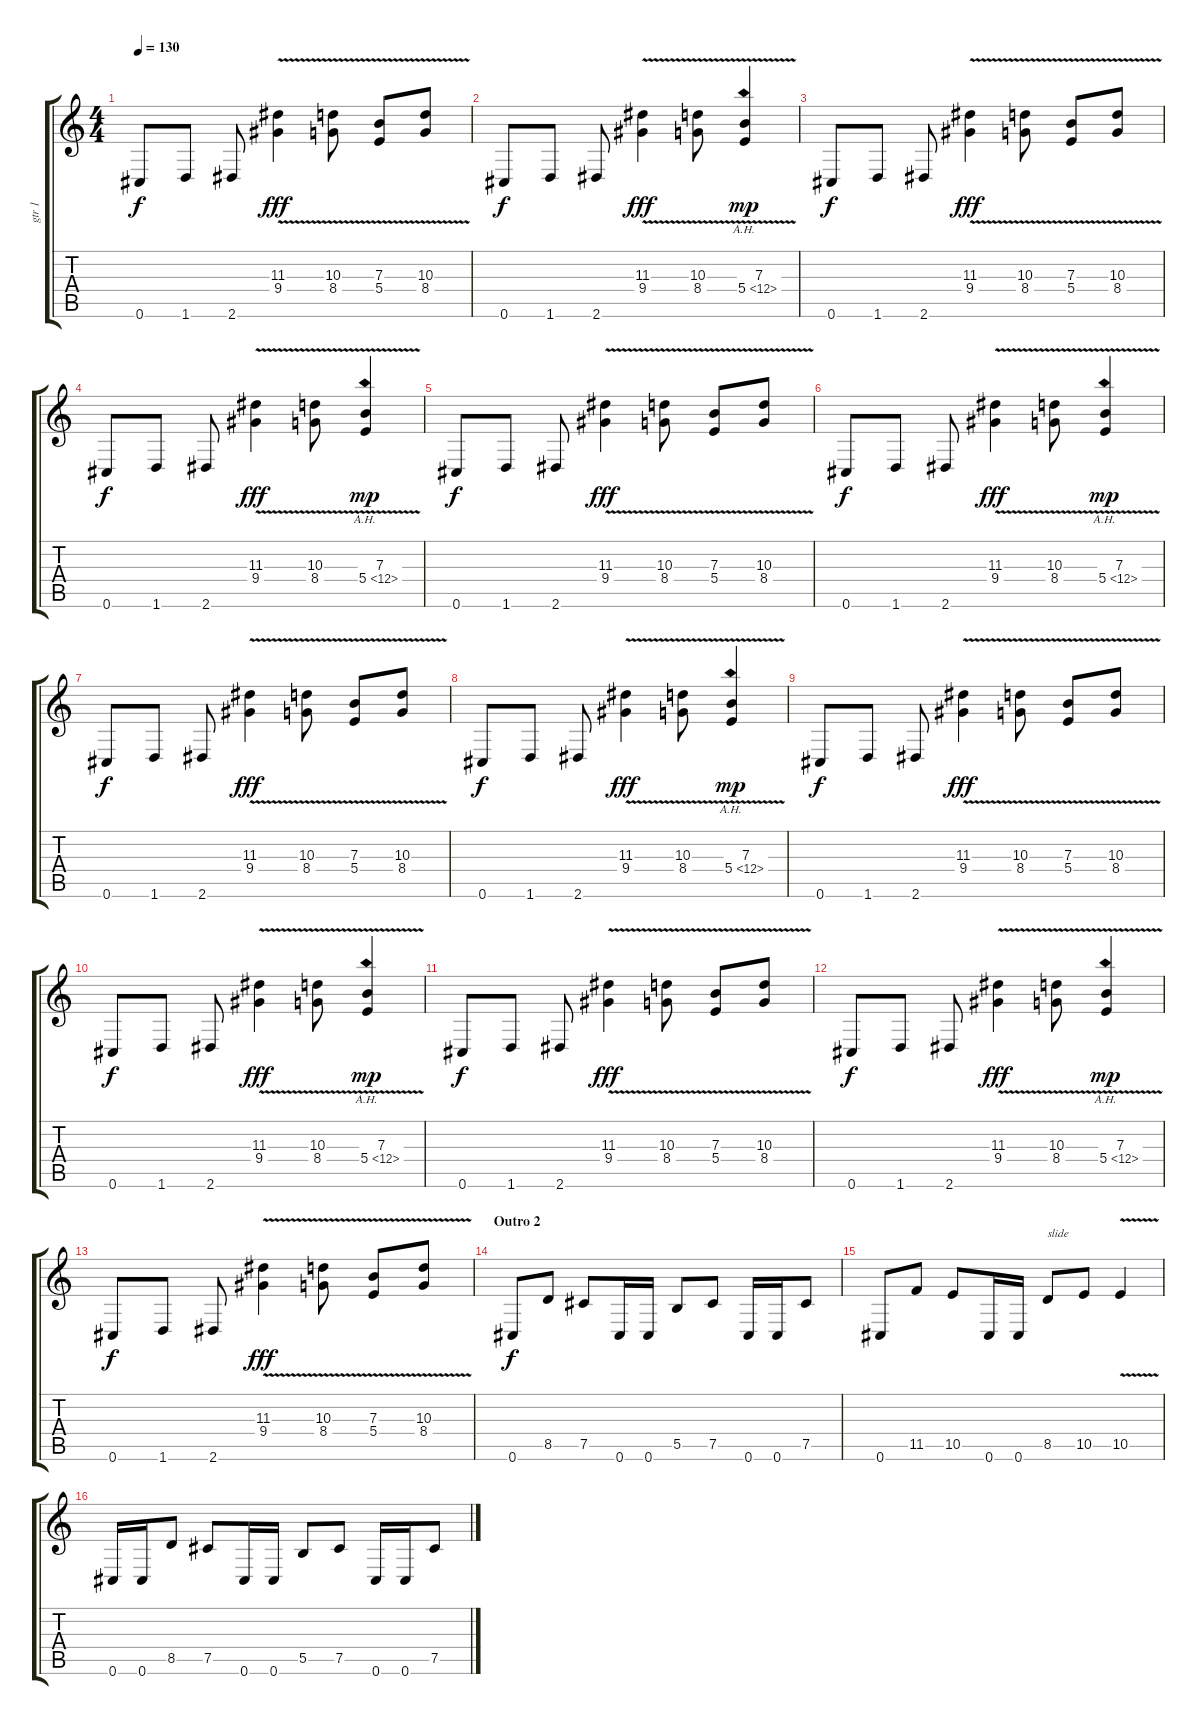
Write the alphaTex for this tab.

\track ("gtr 1" "gtr 1") {instrument distortionguitar}
\staff {score tabs}
\tuning (Db4 Ab3 E3 B2 Gb2 Db2) {hide}
\ts (4 4)
\tempo 130
\clef g2
\ks c
0.6.8{dy f} 1.6.8 2.6.8 (11.3{v} 9.4).4{dy fff} (10.3{v} 8.4).8 (7.3{v} 5.4).8 (10.3{v} 8.4).8 |
0.6.8{dy f} 1.6.8 2.6.8 (11.3{v} 9.4).4{dy fff} (10.3{v} 8.4).8 (7.3{v} 5.4{ah 7 v}).4{dy mp} |
0.6.8{dy f} 1.6.8 2.6.8 (11.3{v} 9.4).4{dy fff} (10.3{v} 8.4).8 (7.3{v} 5.4).8 (10.3{v} 8.4).8 |
0.6.8{dy f} 1.6.8 2.6.8 (11.3{v} 9.4).4{dy fff} (10.3{v} 8.4).8 (7.3{v} 5.4{ah 7 v}).4{dy mp} |
0.6.8{dy f} 1.6.8 2.6.8 (11.3{v} 9.4).4{dy fff} (10.3{v} 8.4).8 (7.3{v} 5.4).8 (10.3{v} 8.4).8 |
0.6.8{dy f} 1.6.8 2.6.8 (11.3{v} 9.4).4{dy fff} (10.3{v} 8.4).8 (7.3{v} 5.4{ah 7 v}).4{dy mp} |
0.6.8{dy f} 1.6.8 2.6.8 (11.3{v} 9.4).4{dy fff} (10.3{v} 8.4).8 (7.3{v} 5.4).8 (10.3{v} 8.4).8 |
0.6.8{dy f} 1.6.8 2.6.8 (11.3{v} 9.4).4{dy fff} (10.3{v} 8.4).8 (7.3{v} 5.4{ah 7 v}).4{dy mp} |
0.6.8{dy f} 1.6.8 2.6.8 (11.3{v} 9.4).4{dy fff} (10.3{v} 8.4).8 (7.3{v} 5.4).8 (10.3{v} 8.4).8 |
0.6.8{dy f} 1.6.8 2.6.8 (11.3{v} 9.4).4{dy fff} (10.3{v} 8.4).8 (7.3{v} 5.4{ah 7 v}).4{dy mp} |
0.6.8{dy f} 1.6.8 2.6.8 (11.3{v} 9.4).4{dy fff} (10.3{v} 8.4).8 (7.3{v} 5.4).8 (10.3{v} 8.4).8 |
0.6.8{dy f} 1.6.8 2.6.8 (11.3{v} 9.4).4{dy fff} (10.3{v} 8.4).8 (7.3{v} 5.4{ah 7 v}).4{dy mp} |
0.6.8{dy f} 1.6.8 2.6.8 (11.3{v} 9.4).4{dy fff} (10.3{v} 8.4).8 (7.3{v} 5.4).8 (10.3{v} 8.4).8 |
\section ("" "Outro 2")
0.6.8{dy f} 8.5.8 7.5.8 0.6.16 0.6.16 5.5.8 7.5.8 0.6.16 0.6.16 7.5.8 |
0.6.8 11.5.8 10.5.8 0.6.16 0.6.16 8.5.8{txt "slide"} 10.5.8 10.5{v}.4 |
0.6.16 0.6.16 8.5.8 7.5.8 0.6.16 0.6.16 5.5.8 7.5.8 0.6.16 0.6.16 7.5.8
